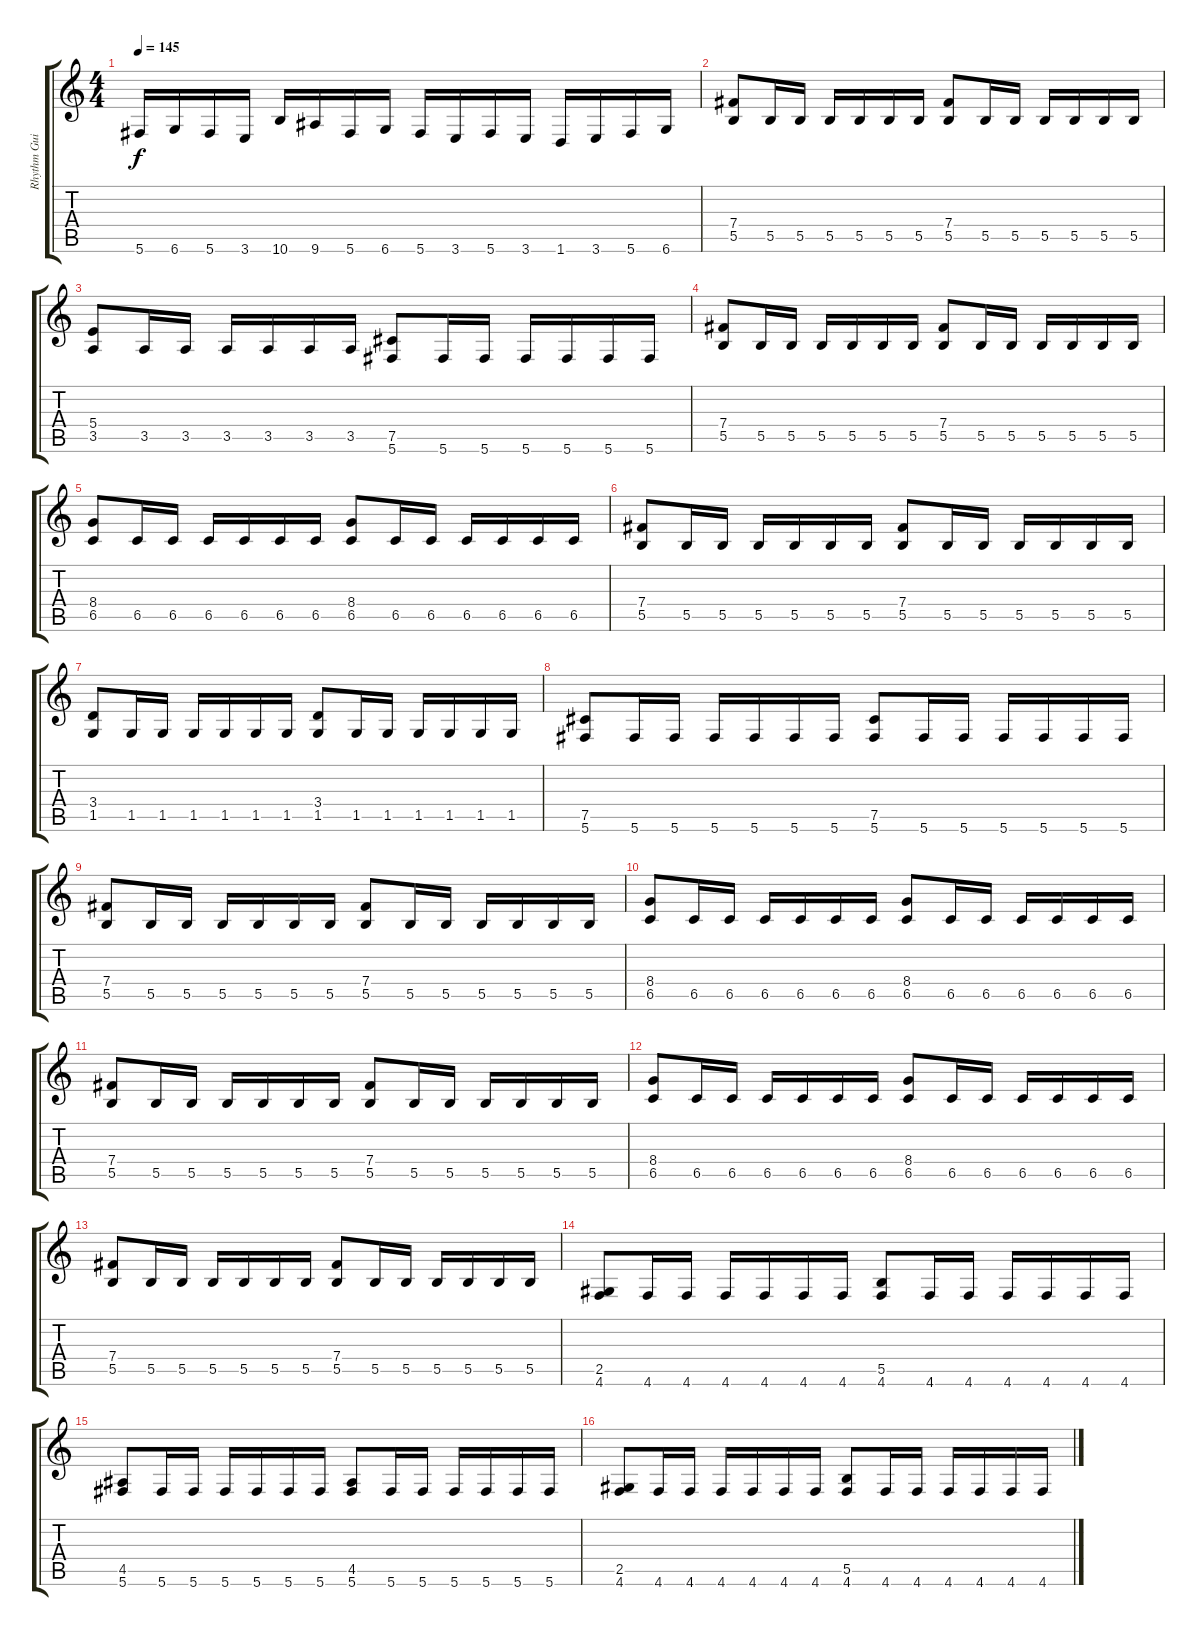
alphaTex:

\track ("Rhythm Guitar" "Rhythm Gui") {instrument distortionguitar}
\staff {score tabs}
\tuning (Db4 Ab3 E3 B2 Gb2 Db2) {hide}
\ts (4 4)
\tempo 145
\clef g2
\ks c
5.6.16{dy f} 6.6.16 5.6.16 3.6.16 10.6.16 9.6.16 5.6.16 6.6.16 5.6.16 3.6.16 5.6.16 3.6.16 1.6.16 3.6.16 5.6.16 6.6.16 |
(7.4 5.5).8 5.5.16 5.5.16 5.5.16 5.5.16 5.5.16 5.5.16 (7.4 5.5).8 5.5.16 5.5.16 5.5.16 5.5.16 5.5.16 5.5.16 |
(5.4 3.5).8 3.5.16 3.5.16 3.5.16 3.5.16 3.5.16 3.5.16 (7.5 5.6).8 5.6.16 5.6.16 5.6.16 5.6.16 5.6.16 5.6.16 |
(7.4 5.5).8 5.5.16 5.5.16 5.5.16 5.5.16 5.5.16 5.5.16 (7.4 5.5).8 5.5.16 5.5.16 5.5.16 5.5.16 5.5.16 5.5.16 |
(8.4 6.5).8 6.5.16 6.5.16 6.5.16 6.5.16 6.5.16 6.5.16 (8.4 6.5).8 6.5.16 6.5.16 6.5.16 6.5.16 6.5.16 6.5.16 |
(7.4 5.5).8 5.5.16 5.5.16 5.5.16 5.5.16 5.5.16 5.5.16 (7.4 5.5).8 5.5.16 5.5.16 5.5.16 5.5.16 5.5.16 5.5.16 |
(3.4 1.5).8 1.5.16 1.5.16 1.5.16 1.5.16 1.5.16 1.5.16 (3.4 1.5).8 1.5.16 1.5.16 1.5.16 1.5.16 1.5.16 1.5.16 |
(7.5 5.6).8 5.6.16 5.6.16 5.6.16 5.6.16 5.6.16 5.6.16 (7.5 5.6).8 5.6.16 5.6.16 5.6.16 5.6.16 5.6.16 5.6.16 |
(7.4 5.5).8 5.5.16 5.5.16 5.5.16 5.5.16 5.5.16 5.5.16 (7.4 5.5).8 5.5.16 5.5.16 5.5.16 5.5.16 5.5.16 5.5.16 |
(8.4 6.5).8 6.5.16 6.5.16 6.5.16 6.5.16 6.5.16 6.5.16 (8.4 6.5).8 6.5.16 6.5.16 6.5.16 6.5.16 6.5.16 6.5.16 |
(7.4 5.5).8 5.5.16 5.5.16 5.5.16 5.5.16 5.5.16 5.5.16 (7.4 5.5).8 5.5.16 5.5.16 5.5.16 5.5.16 5.5.16 5.5.16 |
(8.4 6.5).8 6.5.16 6.5.16 6.5.16 6.5.16 6.5.16 6.5.16 (8.4 6.5).8 6.5.16 6.5.16 6.5.16 6.5.16 6.5.16 6.5.16 |
(7.4 5.5).8 5.5.16 5.5.16 5.5.16 5.5.16 5.5.16 5.5.16 (7.4 5.5).8 5.5.16 5.5.16 5.5.16 5.5.16 5.5.16 5.5.16 |
(2.5 4.6).8 4.6.16 4.6.16 4.6.16 4.6.16 4.6.16 4.6.16 (5.5 4.6).8 4.6.16 4.6.16 4.6.16 4.6.16 4.6.16 4.6.16 |
(4.5 5.6).8 5.6.16 5.6.16 5.6.16 5.6.16 5.6.16 5.6.16 (4.5 5.6).8 5.6.16 5.6.16 5.6.16 5.6.16 5.6.16 5.6.16 |
(2.5 4.6).8 4.6.16 4.6.16 4.6.16 4.6.16 4.6.16 4.6.16 (5.5 4.6).8 4.6.16 4.6.16 4.6.16 4.6.16 4.6.16 4.6.16
